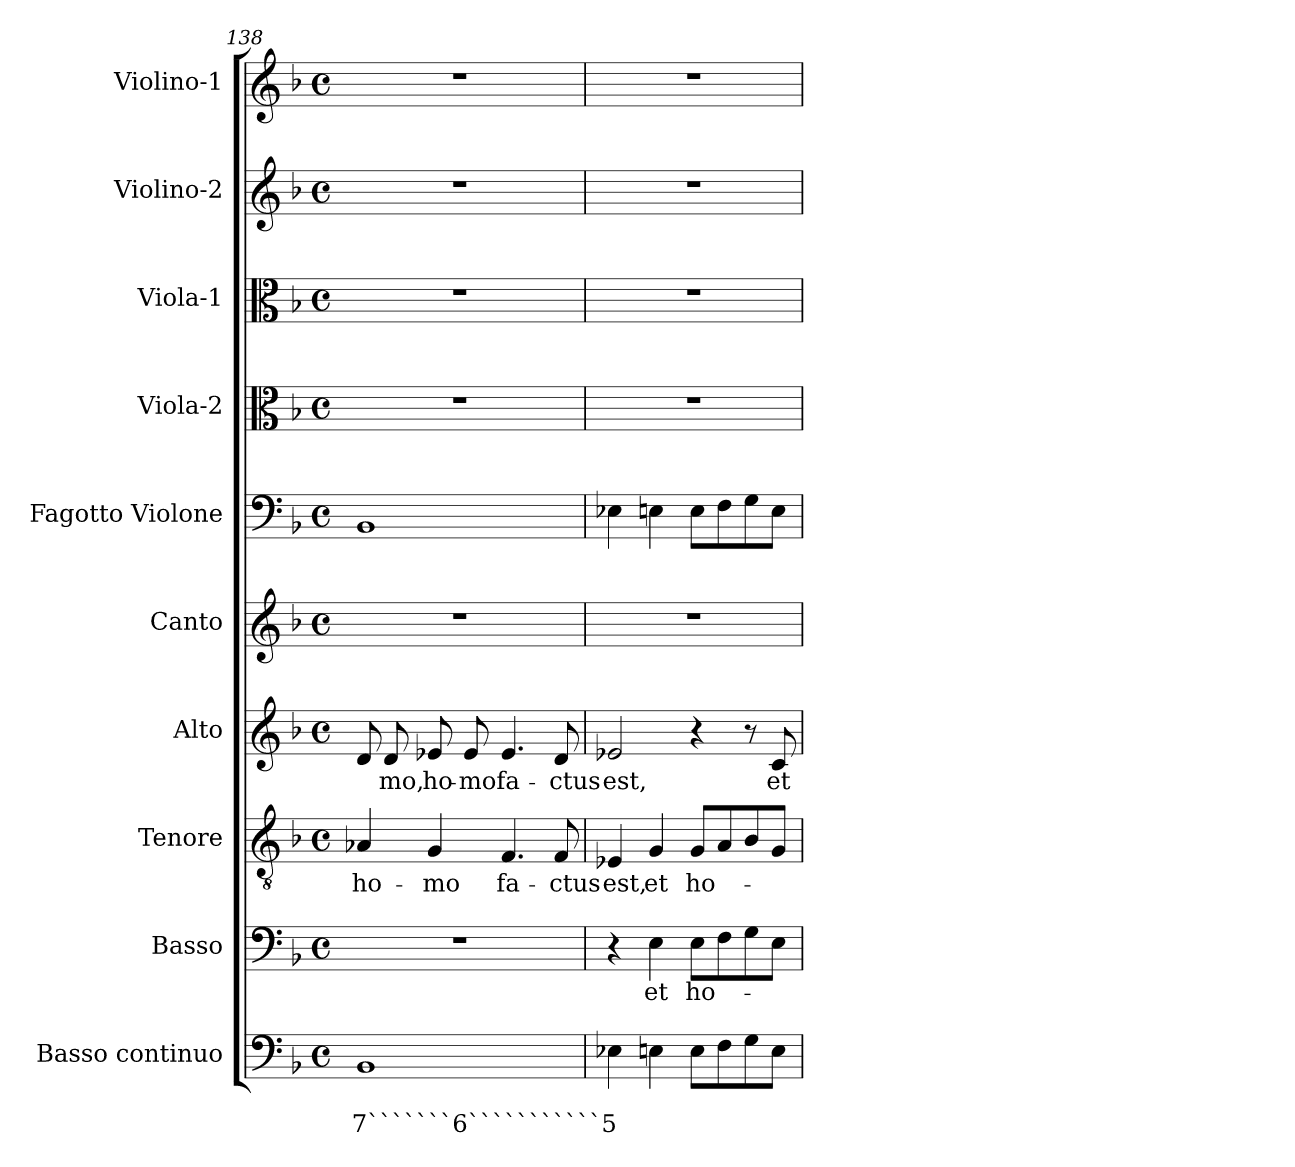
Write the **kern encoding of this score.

**kern	**text	**text	**kern	**text	**kern	**text	**kern	**text	**kern	**kern	**kern	**kern	**kern	**kern
*part10	*part10	*part10	*part9	*part9	*part8	*part8	*part7	*part7	*part6	*part5	*part4	*part3	*part2	*part1
*staff10	*staff10	*staff10	*staff9	*staff9	*staff8	*staff8	*staff7	*staff7	*staff6	*staff5	*staff4	*staff3	*staff2	*staff1
*I"Basso continuo	*	*	*I"Basso	*	*I"Tenore	*	*I"Alto	*	*I"Canto	*I"Fagotto Violone	*I"Viola-2	*I"Viola-1	*I"Violino-2	*I"Violino-1
*clefF4	*	*	*clefF4	*	*clefGv2	*	*clefG2	*	*clefG2	*clefF4	*clefC3	*clefC3	*clefG2	*clefG2
*k[b-]	*	*	*k[b-]	*	*k[b-]	*	*k[b-]	*	*k[b-]	*k[b-]	*k[b-]	*k[b-]	*k[b-]	*k[b-]
*F:	*	*	*F:	*	*F:	*	*F:	*	*F:	*F:	*F:	*F:	*F:	*F:
*M4/4	*	*	*M4/4	*	*M4/4	*	*M4/4	*	*M4/4	*M4/4	*M4/4	*M4/4	*M4/4	*M4/4
*met(c)	*	*	*met(c)	*	*met(c)	*	*met(c)	*	*met(c)	*met(c)	*met(c)	*met(c)	*met(c)	*met(c)
=138	=138	=138	=138	=138	=138	=138	=138	=138	=138	=138	=138	=138	=138	=138
!	!	!LO:LY:b	!	!	!	!	!	!	!	!	!	!	!	!
!	!	!	!	!	!	!LO:LY:b	!	!	!	!	!	!	!	!
1BB-	.	7```````6```````````5	1r	.	4A-X/	ho-	8d/	.	1r	1BB-	1r	1r	1r	1r
!	!	!	!	!	!	!	!	!LO:LY:b	!	!	!	!	!	!
.	.	.	.	.	.	.	8d/	-mo,	.	.	.	.	.	.
!	!	!	!	!	!	!LO:LY:b	!	!	!	!	!	!	!	!
!	!	!	!	!	!	!	!	!LO:LY:b	!	!	!	!	!	!
.	.	.	.	.	4G/	-mo	8e-X/	ho-	.	.	.	.	.	.
!	!	!	!	!	!	!	!	!LO:LY:b	!	!	!	!	!	!
.	.	.	.	.	.	.	8e-/	-mo	.	.	.	.	.	.
!	!	!	!	!	!	!LO:LY:b	!	!	!	!	!	!	!	!
!	!	!	!	!	!	!	!	!LO:LY:b	!	!	!	!	!	!
.	.	.	.	.	4.F/	fa-	4.e-/	fa-	.	.	.	.	.	.
!	!	!	!	!	!	!LO:LY:b	!	!	!	!	!	!	!	!
!	!	!	!	!	!	!	!	!LO:LY:b	!	!	!	!	!	!
.	.	.	.	.	8F/	-ctus	8d/	-ctus	.	.	.	.	.	.
=139	=139	=139	=139	=139	=139	=139	=139	=139	=139	=139	=139	=139	=139	=139
!	!	!	!	!	!	!LO:LY:b	!	!	!	!	!	!	!	!
!	!	!	!	!	!	!	!	!LO:LY:b	!	!	!	!	!	!
4E-X\	.	.	4r	.	4E-X/	est,	2e-X/	est,	1r	4E-X\	1r	1r	1r	1r
!	!	!	!	!LO:LY:b	!	!	!	!	!	!	!	!	!	!
!	!	!	!	!	!	!LO:LY:b	!	!	!	!	!	!	!	!
4En\	.	.	4E\	et	4G/	et	.	.	.	4En\	.	.	.	.
!	!	!	!	!LO:LY:b	!	!	!	!	!	!	!	!	!	!
!	!	!	!	!	!	!LO:LY:b	!	!	!	!	!	!	!	!
8E\L	.	.	8E\L	ho-	8G/L	ho-	4r	.	.	8E\L	.	.	.	.
8F\	.	.	8F\	.	8A/	.	.	.	.	8F\	.	.	.	.
8G\	.	.	8G\	.	8B-/	.	8r	.	.	8G\	.	.	.	.
!	!	!	!	!	!	!	!	!LO:LY:b	!	!	!	!	!	!
8E\J	.	.	8E\J	.	8G/J	.	8c/	et	.	8E\J	.	.	.	.
=	=	=	=	=	=	=	=	=	=	=	=	=	=	=
*-	*-	*-	*-	*-	*-	*-	*-	*-	*-	*-	*-	*-	*-	*-
